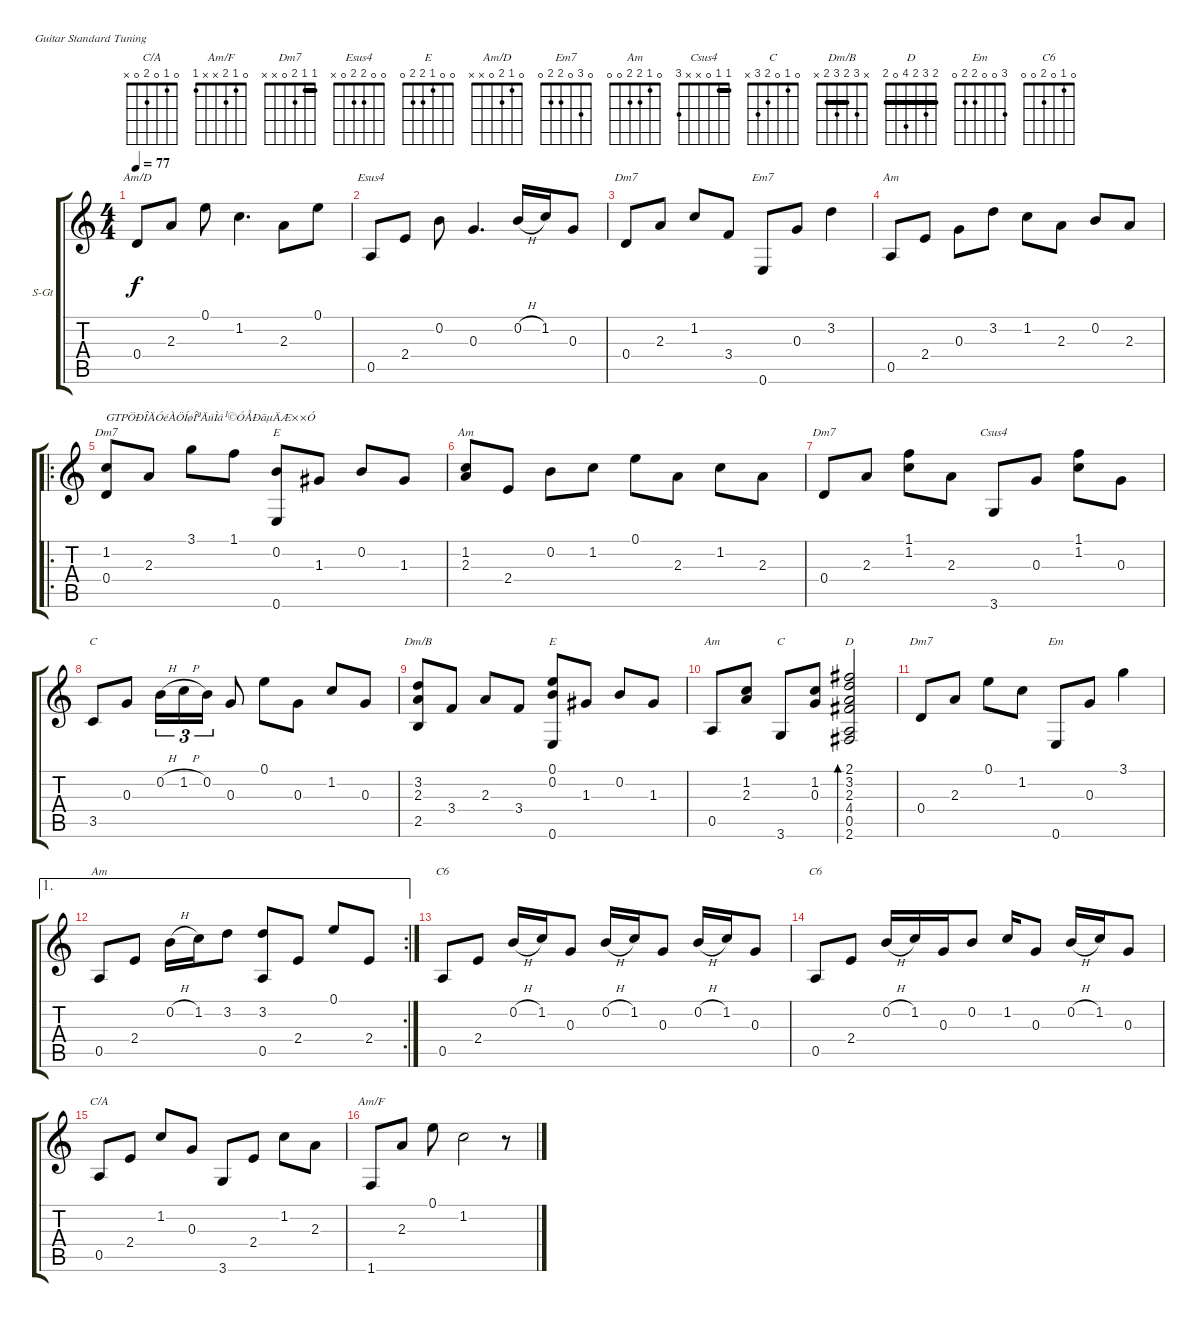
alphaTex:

\bracketExtendMode groupsimilarinstruments
\firstSystemTrackNameOrientation horizontal
\otherSystemsTrackNameOrientation horizontal
\track ("Ä¾¼ªËû" "S-Gt") {solo instrument acousticguitarsteel}
\staff {score tabs}
\tuning (E4 B3 G3 D3 A2 E2)
\chord ("C/A" 0 1 0 2 0 x) {showfingering false}
\chord ("Am/F" 0 1 2 x x 1) {showfingering false}
\chord ("Dm7" 1 1 2 0 x x) {showfingering false barre 1}
\chord ("Esus4" 0 0 2 2 0 x) {showfingering false}
\chord ("E" 0 0 1 2 2 0) {showfingering false}
\chord ("Am/D" 0 1 2 0 x x) {showfingering false}
\chord ("Em7" 0 3 0 2 2 0) {showfingering false}
\chord ("Am" 0 1 2 2 0 0) {showfingering false}
\chord ("Csus4" 1 1 0 x x 3) {showfingering false barre 1}
\chord ("C" 0 1 0 2 3 x) {showfingering false}
\chord ("Dm/B" x 3 2 3 2 x) {showfingering false barre 2}
\chord ("D" 2 3 2 4 0 2) {showfingering false barre 2}
\chord ("Em" 3 0 0 2 2 0) {showfingering false}
\chord ("C6" 0 1 0 2 0 0) {showfingering false}
\ts (4 4)
\tempo 77
\clef g2
\ks c
0.4.8{ch "Am/D" dy f} 2.3.8 0.1.8 1.2.4{d} 2.3.8 0.1.8 |
0.5.8{ch "Esus4"} 2.4.8 0.2.8 0.3.4{d} 0.2{h}.16 1.2.16 0.3.8 |
0.4.8{ch "Dm7"} 2.3.8 1.2.8 3.4.8 0.6.8{ch "Em7"} 0.3.8 3.2.4 |
0.5.8{ch "Am"} 2.4.8 0.3.8 3.2.8 1.2.8 2.3.8 0.2.8 2.3.8 |
\ro
(1.2 0.4).8{ch "Dm7" txt "GTPÖÐÎÄÓéÀÖÍøÎªÄúÌá¹©ÓÅÐãµÄÆ××Ó"} 2.3.8 3.1.8 1.1.8 (0.2 0.6).8{ch "E"} 1.3.8 0.2.8 1.3.8 |
(1.2 2.3).8{ch "Am"} 2.4.8 0.2.8 1.2.8 0.1.8 2.3.8 1.2.8 2.3.8 |
0.4.8{ch "Dm7"} 2.3.8 (1.1 1.2).8 2.3.8 3.6.8{ch "Csus4"} 0.3.8 (1.1 1.2).8 0.3.8 |
3.5.8{ch "C"} 0.3.8 0.2{h}.16{tu (3 2)} 1.2{h}.16{tu (3 2)} 0.2.16{tu (3 2)} 0.3.8 0.1.8 0.3.8 1.2.8 0.3.8 |
(3.2 2.3 2.5).8{ch "Dm/B"} 3.4.8 2.3.8 3.4.8 (0.1 0.2 0.6).8{ch "E"} 1.3.8 0.2.8 1.3.8 |
0.5.8{ch "Am"} (1.2 2.3).8 3.6.8{ch "C"} (1.2 0.3).8 (2.1 3.2 2.3 4.4 0.5 2.6).2{bd 60 ch "D"} |
0.4.8{ch "Dm7"} 2.3.8 0.1.8 1.2.8 0.6.8{ch "Em"} 0.3.8 3.1.4 |
\ae 1
\rc 1
0.5.8{ch "Am"} 2.4.8 0.2{h}.16 1.2.16 3.2.8 (3.2 0.5).8 2.4.8 0.1.8 2.4.8 |
0.5.8{ch "C6"} 2.4.8 0.2{h}.16 1.2.16 0.3.8 0.2{h}.16 1.2.16 0.3.8 0.2{h}.16 1.2.16 0.3.8 |
0.5.8{ch "C6"} 2.4.8 0.2{h}.16 1.2.16 0.3.16 0.2.8 1.2.16 0.3.8 0.2{h}.16 1.2.16 0.3.8 |
0.5.8{ch "C/A"} 2.4.8 1.2.8 0.3.8 3.6.8 2.4.8 1.2.8 2.3.8 |
1.6.8{ch "Am/F"} 2.3.8 0.1.8 1.2.2 r.8
